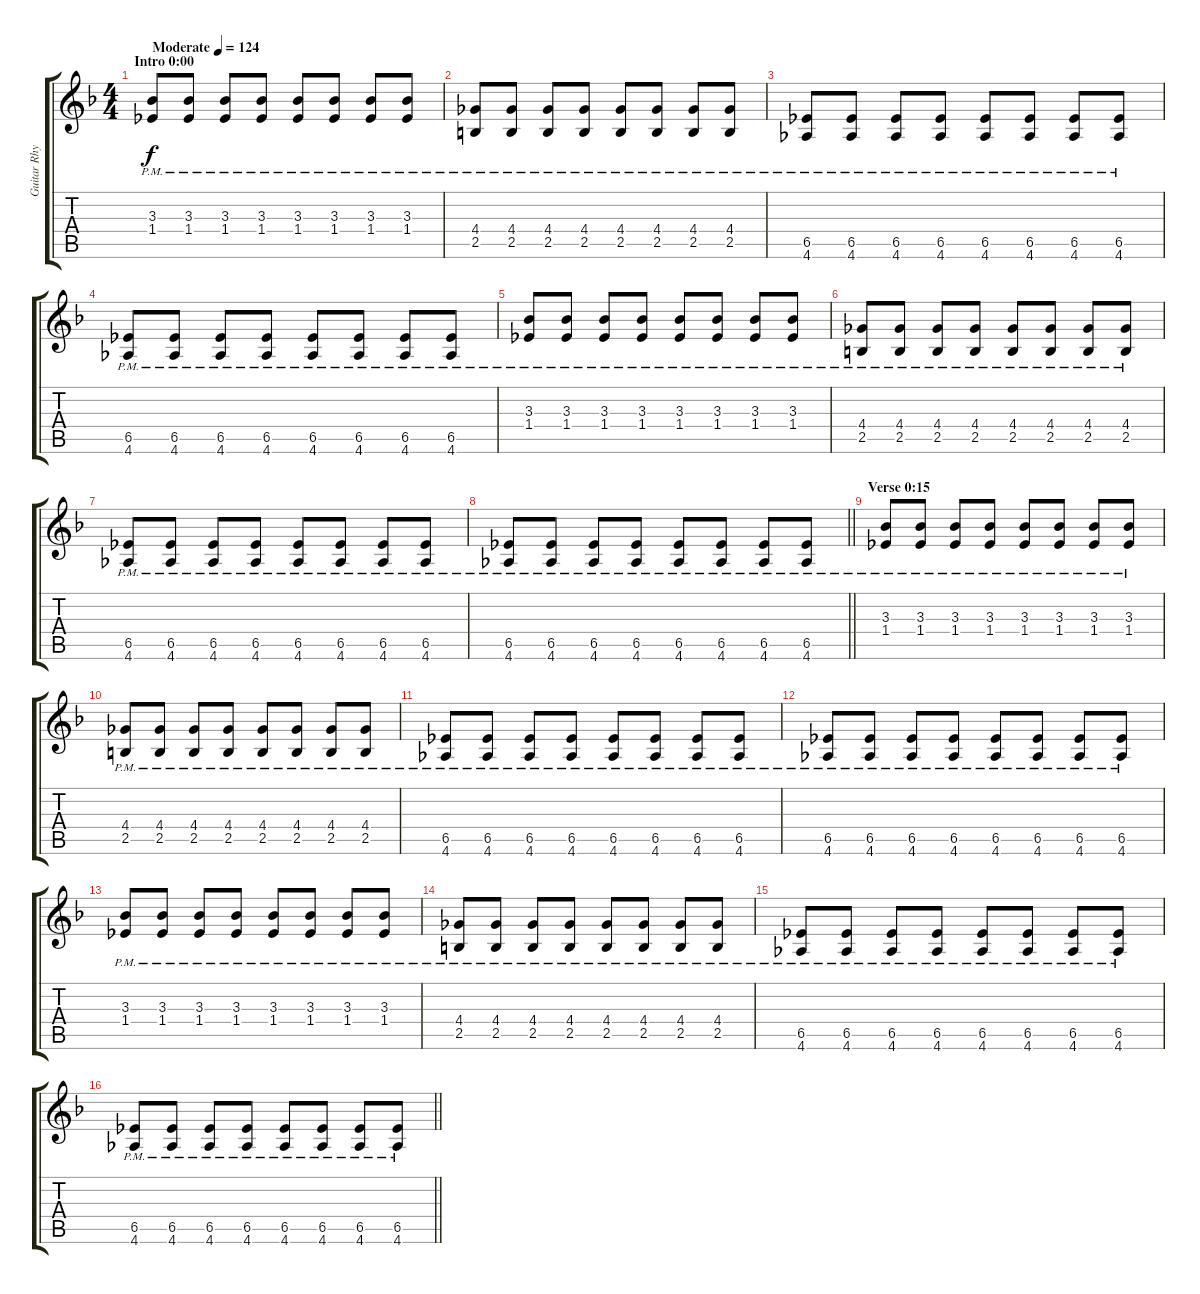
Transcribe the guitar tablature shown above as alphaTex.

\track ("Guitar Rhythm" "Guitar Rhy") {instrument electricguitarclean}
\staff {score tabs}
\tuning (E4 B3 G3 D3 A2 E2) {hide}
\ts (4 4)
\section ("" "Intro 0:00")
\tempo (124 "Moderate")
\clef g2
\ks f
(3.3{pm} 1.4{pm}).8{dy f instrument electricguitarclean} (3.3{pm} 1.4{pm}).8 (3.3{pm} 1.4{pm}).8 (3.3{pm} 1.4{pm}).8 (3.3{pm} 1.4{pm}).8 (3.3{pm} 1.4{pm}).8 (3.3{pm} 1.4{pm}).8 (3.3{pm} 1.4{pm}).8 |
(4.4{pm} 2.5{pm}).8 (4.4{pm} 2.5{pm}).8 (4.4{pm} 2.5{pm}).8 (4.4{pm} 2.5{pm}).8 (4.4{pm} 2.5{pm}).8 (4.4{pm} 2.5{pm}).8 (4.4{pm} 2.5{pm}).8 (4.4{pm} 2.5{pm}).8 |
(6.5{pm} 4.6).8 (6.5{pm} 4.6).8 (6.5{pm} 4.6).8 (6.5{pm} 4.6).8 (6.5{pm} 4.6).8 (6.5{pm} 4.6).8 (6.5{pm} 4.6).8 (6.5{pm} 4.6).8 |
(6.5{pm} 4.6).8 (6.5{pm} 4.6).8 (6.5{pm} 4.6).8 (6.5{pm} 4.6).8 (6.5{pm} 4.6).8 (6.5{pm} 4.6).8 (6.5{pm} 4.6).8 (6.5{pm} 4.6).8 |
(3.3 1.4{pm}).8 (3.3 1.4{pm}).8 (3.3 1.4{pm}).8 (3.3 1.4{pm}).8 (3.3 1.4{pm}).8 (3.3 1.4{pm}).8 (3.3 1.4{pm}).8 (3.3 1.4{pm}).8 |
(4.4{pm} 2.5{pm}).8 (4.4{pm} 2.5{pm}).8 (4.4{pm} 2.5{pm}).8 (4.4{pm} 2.5{pm}).8 (4.4{pm} 2.5{pm}).8 (4.4{pm} 2.5{pm}).8 (4.4{pm} 2.5{pm}).8 (4.4{pm} 2.5{pm}).8 |
(6.5{pm} 4.6).8 (6.5{pm} 4.6).8 (6.5{pm} 4.6).8 (6.5{pm} 4.6).8 (6.5{pm} 4.6).8 (6.5{pm} 4.6).8 (6.5{pm} 4.6).8 (6.5{pm} 4.6).8 |
\barLineRight lightlight
(6.5{pm} 4.6).8 (6.5{pm} 4.6).8 (6.5{pm} 4.6).8 (6.5{pm} 4.6).8 (6.5{pm} 4.6).8 (6.5{pm} 4.6).8 (6.5{pm} 4.6).8 (6.5{pm} 4.6).8 |
\section ("" "Verse 0:15")
(3.3 1.4{pm}).8 (3.3 1.4{pm}).8 (3.3 1.4{pm}).8 (3.3 1.4{pm}).8 (3.3 1.4{pm}).8 (3.3 1.4{pm}).8 (3.3 1.4{pm}).8 (3.3 1.4{pm}).8 |
(4.4{pm} 2.5{pm}).8 (4.4{pm} 2.5{pm}).8 (4.4{pm} 2.5{pm}).8 (4.4{pm} 2.5{pm}).8 (4.4{pm} 2.5{pm}).8 (4.4{pm} 2.5{pm}).8 (4.4{pm} 2.5{pm}).8 (4.4{pm} 2.5{pm}).8 |
(6.5{pm} 4.6).8 (6.5{pm} 4.6).8 (6.5{pm} 4.6).8 (6.5{pm} 4.6).8 (6.5{pm} 4.6).8 (6.5{pm} 4.6).8 (6.5{pm} 4.6).8 (6.5{pm} 4.6).8 |
(6.5{pm} 4.6).8 (6.5{pm} 4.6).8 (6.5{pm} 4.6).8 (6.5{pm} 4.6).8 (6.5{pm} 4.6).8 (6.5{pm} 4.6).8 (6.5{pm} 4.6).8 (6.5{pm} 4.6).8 |
(3.3 1.4{pm}).8 (3.3 1.4{pm}).8 (3.3 1.4{pm}).8 (3.3 1.4{pm}).8 (3.3 1.4{pm}).8 (3.3 1.4{pm}).8 (3.3 1.4{pm}).8 (3.3 1.4{pm}).8 |
(4.4{pm} 2.5{pm}).8 (4.4{pm} 2.5{pm}).8 (4.4{pm} 2.5{pm}).8 (4.4{pm} 2.5{pm}).8 (4.4{pm} 2.5{pm}).8 (4.4{pm} 2.5{pm}).8 (4.4{pm} 2.5{pm}).8 (4.4{pm} 2.5{pm}).8 |
(6.5{pm} 4.6).8 (6.5{pm} 4.6).8 (6.5{pm} 4.6).8 (6.5{pm} 4.6).8 (6.5{pm} 4.6).8 (6.5{pm} 4.6).8 (6.5{pm} 4.6).8 (6.5{pm} 4.6).8 |
\barLineRight lightlight
(6.5{pm} 4.6).8 (6.5{pm} 4.6).8 (6.5{pm} 4.6).8 (6.5{pm} 4.6).8 (6.5{pm} 4.6).8 (6.5{pm} 4.6).8 (6.5{pm} 4.6).8 (6.5{pm} 4.6).8
